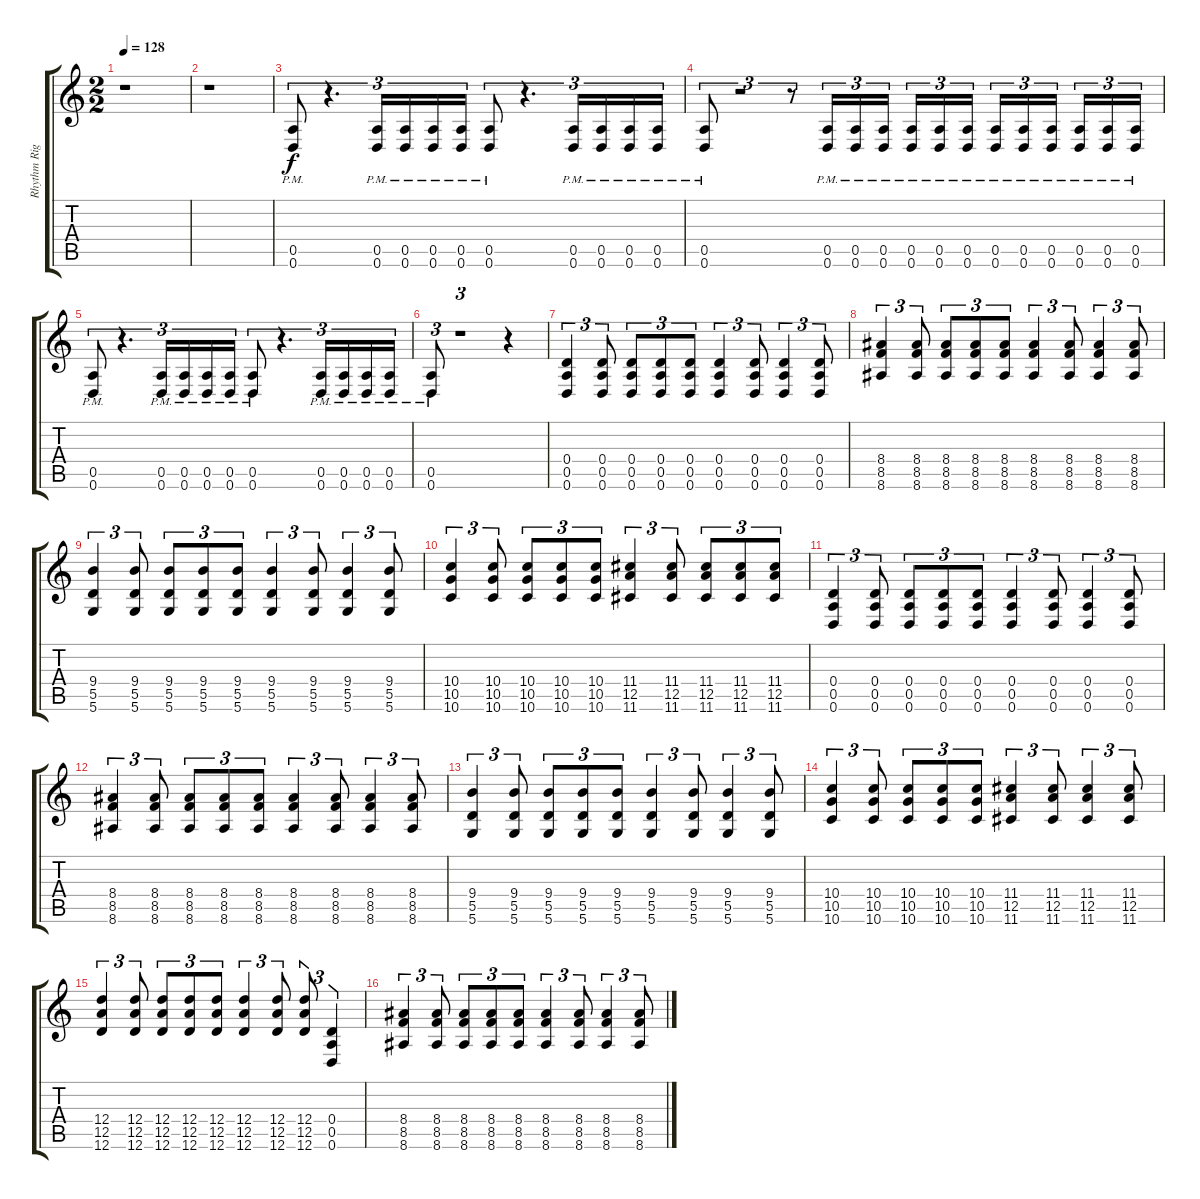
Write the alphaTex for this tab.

\track ("Rhythm Right" "Rhythm Rig") {instrument overdrivenguitar}
\staff {score tabs}
\tuning (E4 B3 G3 D3 A2 D2) {hide}
\ts (2 2)
\tempo 128
\clef g2
\ks c
r.1{dy f} |
r.1 |
(0.5{pm} 0.6).8{tu (3 2)} r.4{d tu (3 2)} (0.5{pm} 0.6).16{tu (3 2)} (0.5{pm} 0.6).16{tu (3 2)} (0.5{pm} 0.6).16{tu (3 2)} (0.5{pm} 0.6).16{tu (3 2)} (0.5{pm} 0.6).8{tu (3 2)} r.4{d tu (3 2)} (0.5{pm} 0.6).16{tu (3 2)} (0.5{pm} 0.6).16{tu (3 2)} (0.5{pm} 0.6).16{tu (3 2)} (0.5{pm} 0.6).16{tu (3 2)} |
(0.5{pm} 0.6).8{tu (3 2)} r.2{tu (3 2)} r.8{tu (3 2)} (0.5{pm} 0.6).16{tu (3 2)} (0.5{pm} 0.6).16{tu (3 2)} (0.5{pm} 0.6).16{tu (3 2)} (0.5{pm} 0.6).16{tu (3 2)} (0.5{pm} 0.6).16{tu (3 2)} (0.5{pm} 0.6).16{tu (3 2)} (0.5{pm} 0.6).16{tu (3 2)} (0.5{pm} 0.6).16{tu (3 2)} (0.5{pm} 0.6).16{tu (3 2)} (0.5{pm} 0.6).16{tu (3 2)} (0.5{pm} 0.6).16{tu (3 2)} (0.5{pm} 0.6).16{tu (3 2)} |
(0.5{pm} 0.6).8{tu (3 2)} r.4{d tu (3 2)} (0.5{pm} 0.6).16{tu (3 2)} (0.5{pm} 0.6).16{tu (3 2)} (0.5{pm} 0.6).16{tu (3 2)} (0.5{pm} 0.6).16{tu (3 2)} (0.5{pm} 0.6).8{tu (3 2)} r.4{d tu (3 2)} (0.5{pm} 0.6).16{tu (3 2)} (0.5{pm} 0.6).16{tu (3 2)} (0.5{pm} 0.6).16{tu (3 2)} (0.5{pm} 0.6).16{tu (3 2)} |
(0.5{pm} 0.6).8{tu (3 2)} r.1{tu (3 2)} r.4 |
(0.4 0.5 0.6).4{tu (3 2)} (0.4 0.5 0.6).8{tu (3 2)} (0.4 0.5 0.6).8{tu (3 2)} (0.4 0.5 0.6).8{tu (3 2)} (0.4 0.5 0.6).8{tu (3 2)} (0.4 0.5 0.6).4{tu (3 2)} (0.4 0.5 0.6).8{tu (3 2)} (0.4 0.5 0.6).4{tu (3 2)} (0.4 0.5 0.6).8{tu (3 2)} |
(8.4 8.5 8.6).4{tu (3 2)} (8.4 8.5 8.6).8{tu (3 2)} (8.4 8.5 8.6).8{tu (3 2)} (8.4 8.5 8.6).8{tu (3 2)} (8.4 8.5 8.6).8{tu (3 2)} (8.4 8.5 8.6).4{tu (3 2)} (8.4 8.5 8.6).8{tu (3 2)} (8.4 8.5 8.6).4{tu (3 2)} (8.4 8.5 8.6).8{tu (3 2)} |
(9.4 5.5 5.6).4{tu (3 2)} (9.4 5.5 5.6).8{tu (3 2)} (9.4 5.5 5.6).8{tu (3 2)} (9.4 5.5 5.6).8{tu (3 2)} (9.4 5.5 5.6).8{tu (3 2)} (9.4 5.5 5.6).4{tu (3 2)} (9.4 5.5 5.6).8{tu (3 2)} (9.4 5.5 5.6).4{tu (3 2)} (9.4 5.5 5.6).8{tu (3 2)} |
(10.4 10.5 10.6).4{tu (3 2)} (10.4 10.5 10.6).8{tu (3 2)} (10.4 10.5 10.6).8{tu (3 2)} (10.4 10.5 10.6).8{tu (3 2)} (10.4 10.5 10.6).8{tu (3 2)} (11.4 12.5 11.6).4{tu (3 2)} (11.4 12.5 11.6).8{tu (3 2)} (11.4 12.5 11.6).8{tu (3 2)} (11.4 12.5 11.6).8{tu (3 2)} (11.4 12.5 11.6).8{tu (3 2)} |
(0.4 0.5 0.6).4{tu (3 2)} (0.4 0.5 0.6).8{tu (3 2)} (0.4 0.5 0.6).8{tu (3 2)} (0.4 0.5 0.6).8{tu (3 2)} (0.4 0.5 0.6).8{tu (3 2)} (0.4 0.5 0.6).4{tu (3 2)} (0.4 0.5 0.6).8{tu (3 2)} (0.4 0.5 0.6).4{tu (3 2)} (0.4 0.5 0.6).8{tu (3 2)} |
(8.4 8.5 8.6).4{tu (3 2)} (8.4 8.5 8.6).8{tu (3 2)} (8.4 8.5 8.6).8{tu (3 2)} (8.4 8.5 8.6).8{tu (3 2)} (8.4 8.5 8.6).8{tu (3 2)} (8.4 8.5 8.6).4{tu (3 2)} (8.4 8.5 8.6).8{tu (3 2)} (8.4 8.5 8.6).4{tu (3 2)} (8.4 8.5 8.6).8{tu (3 2)} |
(9.4 5.5 5.6).4{tu (3 2)} (9.4 5.5 5.6).8{tu (3 2)} (9.4 5.5 5.6).8{tu (3 2)} (9.4 5.5 5.6).8{tu (3 2)} (9.4 5.5 5.6).8{tu (3 2)} (9.4 5.5 5.6).4{tu (3 2)} (9.4 5.5 5.6).8{tu (3 2)} (9.4 5.5 5.6).4{tu (3 2)} (9.4 5.5 5.6).8{tu (3 2)} |
(10.4 10.5 10.6).4{tu (3 2)} (10.4 10.5 10.6).8{tu (3 2)} (10.4 10.5 10.6).8{tu (3 2)} (10.4 10.5 10.6).8{tu (3 2)} (10.4 10.5 10.6).8{tu (3 2)} (11.4 12.5 11.6).4{tu (3 2)} (11.4 12.5 11.6).8{tu (3 2)} (11.4 12.5 11.6).4{tu (3 2)} (11.4 12.5 11.6).8{tu (3 2)} |
(12.4 12.5 12.6).4{tu (3 2)} (12.4 12.5 12.6).8{tu (3 2)} (12.4 12.5 12.6).8{tu (3 2)} (12.4 12.5 12.6).8{tu (3 2)} (12.4 12.5 12.6).8{tu (3 2)} (12.4 12.5 12.6).4{tu (3 2)} (12.4 12.5 12.6).8{tu (3 2)} (12.4 12.5 12.6).8{tu (3 2)} (0.4 0.5 0.6).4{tu (3 2)} |
(8.4 8.5 8.6).4{tu (3 2)} (8.4 8.5 8.6).8{tu (3 2)} (8.4 8.5 8.6).8{tu (3 2)} (8.4 8.5 8.6).8{tu (3 2)} (8.4 8.5 8.6).8{tu (3 2)} (8.4 8.5 8.6).4{tu (3 2)} (8.4 8.5 8.6).8{tu (3 2)} (8.4 8.5 8.6).4{tu (3 2)} (8.4 8.5 8.6).8{tu (3 2)}
